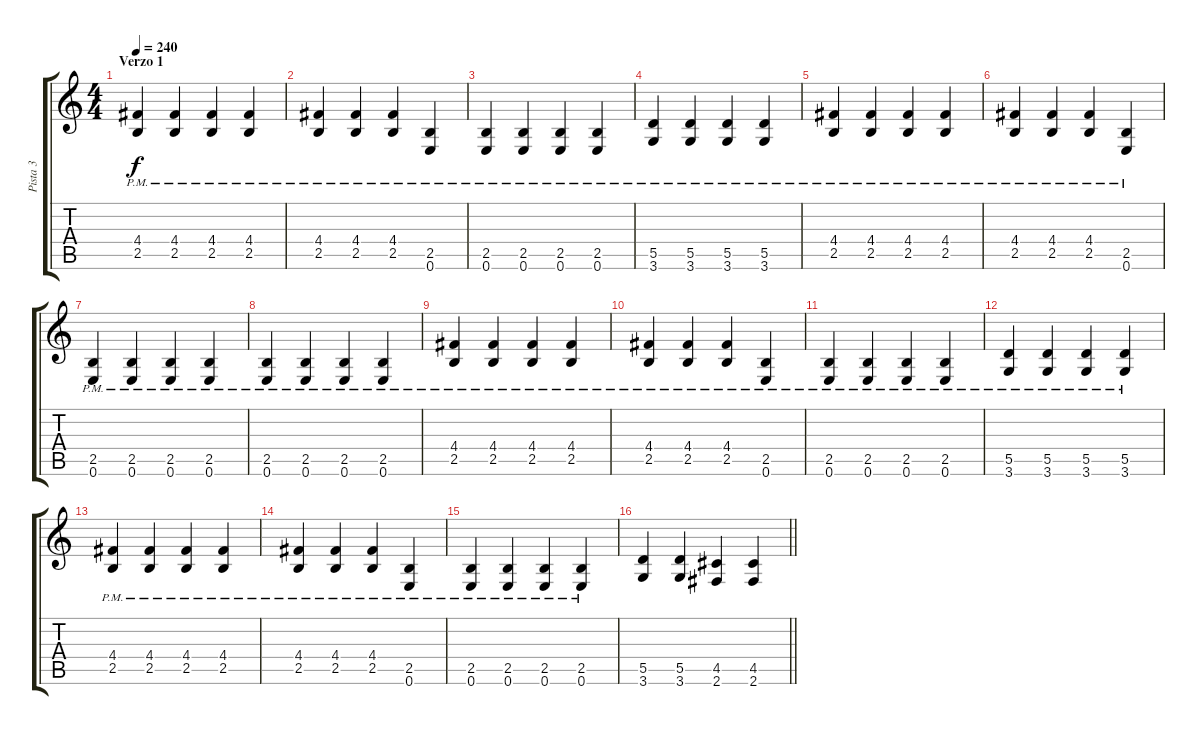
\track ("Pista 3" "Pista 3") {instrument distortionguitar}
\staff {score tabs}
\tuning (E4 B3 G3 D3 A2 E2) {hide}
\ts (4 4)
\section ("" "Verzo 1")
\tempo 240
\clef g2
\ks c
(4.4{pm} 2.5{pm}).4{dy f} (4.4{pm} 2.5{pm}).4 (4.4{pm} 2.5{pm}).4 (4.4{pm} 2.5{pm}).4 |
(4.4{pm} 2.5{pm}).4 (4.4{pm} 2.5{pm}).4 (4.4{pm} 2.5{pm}).4 (2.5{pm} 0.6{pm}).4 |
(2.5{pm} 0.6{pm}).4 (2.5{pm} 0.6{pm}).4 (2.5{pm} 0.6{pm}).4 (2.5{pm} 0.6{pm}).4 |
(5.5{pm} 3.6{pm}).4 (5.5{pm} 3.6{pm}).4 (5.5{pm} 3.6{pm}).4 (5.5{pm} 3.6{pm}).4 |
(4.4{pm} 2.5{pm}).4 (4.4{pm} 2.5{pm}).4 (4.4{pm} 2.5{pm}).4 (4.4{pm} 2.5{pm}).4 |
(4.4{pm} 2.5{pm}).4 (4.4{pm} 2.5{pm}).4 (4.4{pm} 2.5{pm}).4 (2.5{pm} 0.6{pm}).4 |
(2.5{pm} 0.6{pm}).4 (2.5{pm} 0.6{pm}).4 (2.5{pm} 0.6{pm}).4 (2.5{pm} 0.6{pm}).4 |
(2.5{pm} 0.6{pm}).4 (2.5{pm} 0.6{pm}).4 (2.5{pm} 0.6{pm}).4 (2.5{pm} 0.6{pm}).4 |
(4.4{pm} 2.5{pm}).4 (4.4{pm} 2.5{pm}).4 (4.4{pm} 2.5{pm}).4 (4.4{pm} 2.5{pm}).4 |
(4.4{pm} 2.5{pm}).4 (4.4{pm} 2.5{pm}).4 (4.4{pm} 2.5{pm}).4 (2.5{pm} 0.6{pm}).4 |
(2.5{pm} 0.6{pm}).4 (2.5{pm} 0.6{pm}).4 (2.5{pm} 0.6{pm}).4 (2.5{pm} 0.6{pm}).4 |
(5.5{pm} 3.6{pm}).4 (5.5{pm} 3.6{pm}).4 (5.5{pm} 3.6{pm}).4 (5.5{pm} 3.6{pm}).4 |
(4.4{pm} 2.5{pm}).4 (4.4{pm} 2.5{pm}).4 (4.4{pm} 2.5{pm}).4 (4.4{pm} 2.5{pm}).4 |
(4.4{pm} 2.5{pm}).4 (4.4{pm} 2.5{pm}).4 (4.4{pm} 2.5{pm}).4 (2.5{pm} 0.6{pm}).4 |
(2.5{pm} 0.6{pm}).4 (2.5{pm} 0.6{pm}).4 (2.5{pm} 0.6{pm}).4 (2.5{pm} 0.6{pm}).4 |
\barLineRight lightlight
(5.5 3.6).4 (5.5 3.6).4 (4.5 2.6).4 (4.5 2.6).4
